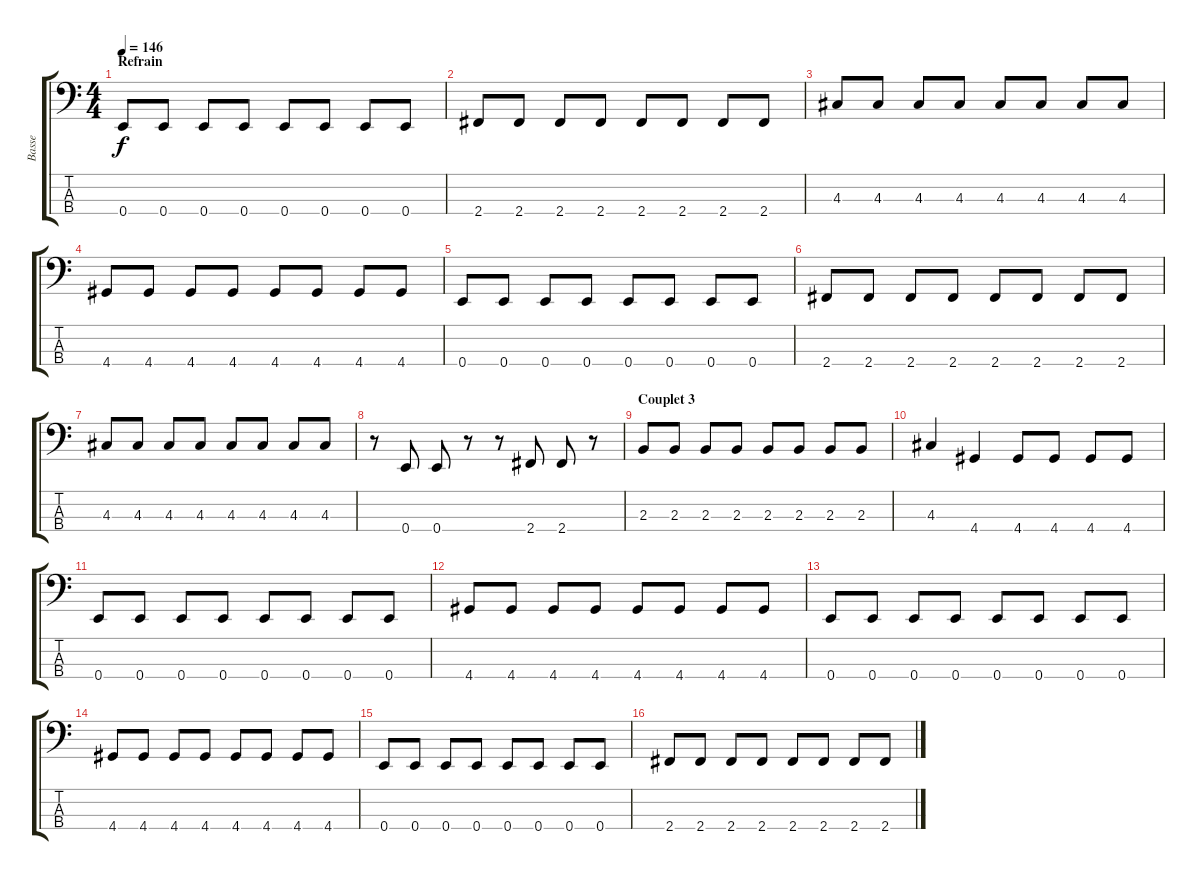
\track ("Basse" "Basse") {instrument electricbasspick}
\staff {score tabs}
\tuning (G2 D2 A1 E1) {hide}
\ts (4 4)
\section ("" "Refrain")
\tempo 146
\clef f4
\ks c
0.4.8{dy f} 0.4.8 0.4.8 0.4.8 0.4.8 0.4.8 0.4.8 0.4.8 |
2.4.8 2.4.8 2.4.8 2.4.8 2.4.8 2.4.8 2.4.8 2.4.8 |
4.3.8 4.3.8 4.3.8 4.3.8 4.3.8 4.3.8 4.3.8 4.3.8 |
4.4.8 4.4.8 4.4.8 4.4.8 4.4.8 4.4.8 4.4.8 4.4.8 |
0.4.8 0.4.8 0.4.8 0.4.8 0.4.8 0.4.8 0.4.8 0.4.8 |
2.4.8 2.4.8 2.4.8 2.4.8 2.4.8 2.4.8 2.4.8 2.4.8 |
4.3.8 4.3.8 4.3.8 4.3.8 4.3.8 4.3.8 4.3.8 4.3.8 |
r.8 0.4.8 0.4.8 r.8 r.8 2.4.8 2.4.8 r.8 |
\section ("" "Couplet 3")
2.3.8 2.3.8 2.3.8 2.3.8 2.3.8 2.3.8 2.3.8 2.3.8 |
4.3.4 4.4.4 4.4.8 4.4.8 4.4.8 4.4.8 |
0.4.8 0.4.8 0.4.8 0.4.8 0.4.8 0.4.8 0.4.8 0.4.8 |
4.4.8 4.4.8 4.4.8 4.4.8 4.4.8 4.4.8 4.4.8 4.4.8 |
0.4.8 0.4.8 0.4.8 0.4.8 0.4.8 0.4.8 0.4.8 0.4.8 |
4.4.8 4.4.8 4.4.8 4.4.8 4.4.8 4.4.8 4.4.8 4.4.8 |
0.4.8 0.4.8 0.4.8 0.4.8 0.4.8 0.4.8 0.4.8 0.4.8 |
2.4.8 2.4.8 2.4.8 2.4.8 2.4.8 2.4.8 2.4.8 2.4.8
